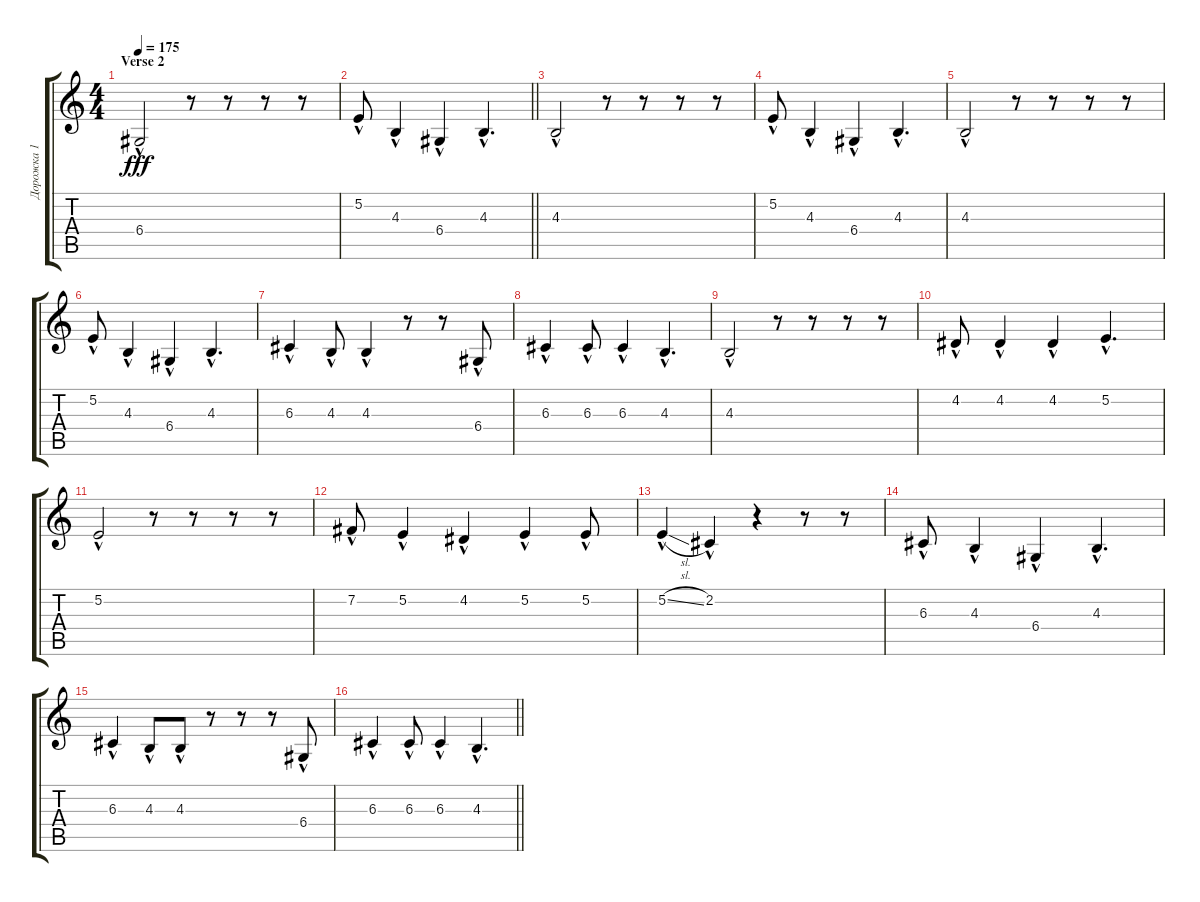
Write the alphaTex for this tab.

\track ("Дорожка 1" "Дорожка 1") {instrument altosax}
\staff {score tabs}
\tuning (E4 B3 G3 D3 A2 E2) {hide}
\ts (4 4)
\section ("" "Verse 2")
\tempo 175
\clef g2
\ks c
6.4{hac}.2{dy fff} r.8 r.8 r.8 r.8 |
\barLineRight lightlight
5.2{hac}.8 4.3{hac}.4 6.4{hac}.4 4.3{hac}.4{d} |
4.3{hac}.2 r.8 r.8 r.8 r.8 |
5.2{hac}.8 4.3{hac}.4 6.4{hac}.4 4.3{hac}.4{d} |
4.3{hac}.2 r.8 r.8 r.8 r.8 |
5.2{hac}.8 4.3{hac}.4 6.4{hac}.4 4.3{hac}.4{d} |
6.3{hac}.4 4.3{hac}.8 4.3{hac}.4 r.8 r.8 6.4{hac}.8 |
6.3{hac}.4 6.3{hac}.8 6.3{hac}.4 4.3{hac}.4{d} |
4.3{hac}.2 r.8 r.8 r.8 r.8 |
4.2{hac}.8 4.2{hac}.4 4.2{hac}.4 5.2{hac}.4{d} |
5.2{hac}.2 r.8 r.8 r.8 r.8 |
7.2{hac}.8 5.2{hac}.4 4.2{hac}.4 5.2{hac}.4 5.2{hac}.8 |
5.2{sl hac}.4 2.2{hac}.4 r.4 r.8 r.8 |
6.3{hac}.8 4.3{hac}.4 6.4{hac}.4 4.3{hac}.4{d} |
6.3{hac}.4 4.3{hac}.8 4.3{hac}.8 r.8 r.8 r.8 6.4{hac}.8 |
\barLineRight lightlight
6.3{hac}.4 6.3{hac}.8 6.3{hac}.4 4.3{hac}.4{d}
